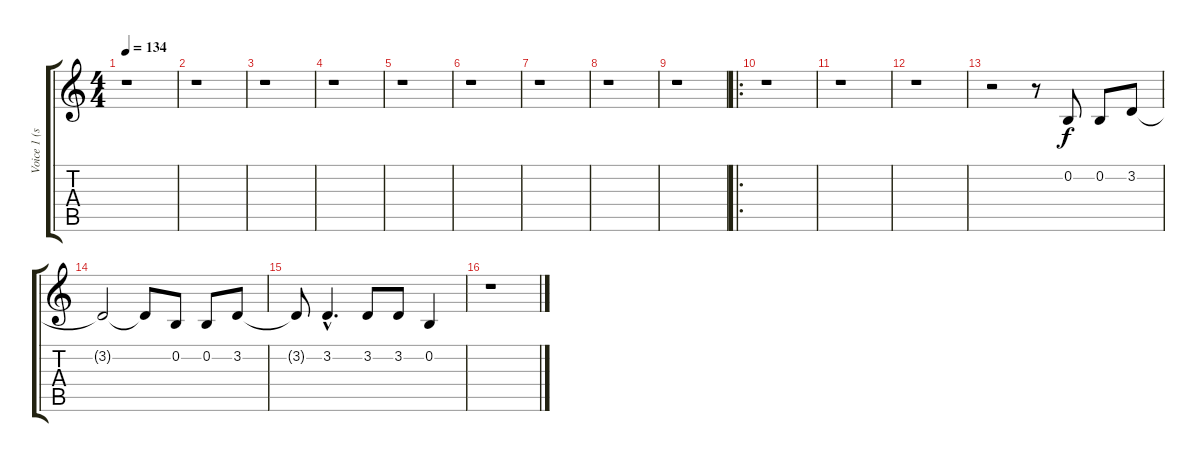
\track ("Voice 1 (synth)" "Voice 1 (s") {instrument lead8bassandlead}
\staff {score tabs}
\tuning (E4 B3 G3 D3 A2 E2) {hide}
\ts (4 4)
\tempo 134
\clef g2
\ks c
r.1{dy f instrument lead8bassandlead} |
r.1 |
r.1 |
r.1 |
r.1 |
r.1 |
r.1 |
r.1 |
r.1 |
\ro
r.1 |
r.1 |
r.1 |
r.2 r.8 0.2.8 0.2.8 3.2.8 |
3.2{t}.2 3.2{t}.8 0.2.8 0.2.8 3.2.8 |
3.2{t}.8 3.2{hac}.4{d} 3.2.8 3.2.8 0.2.4 |
r.1
